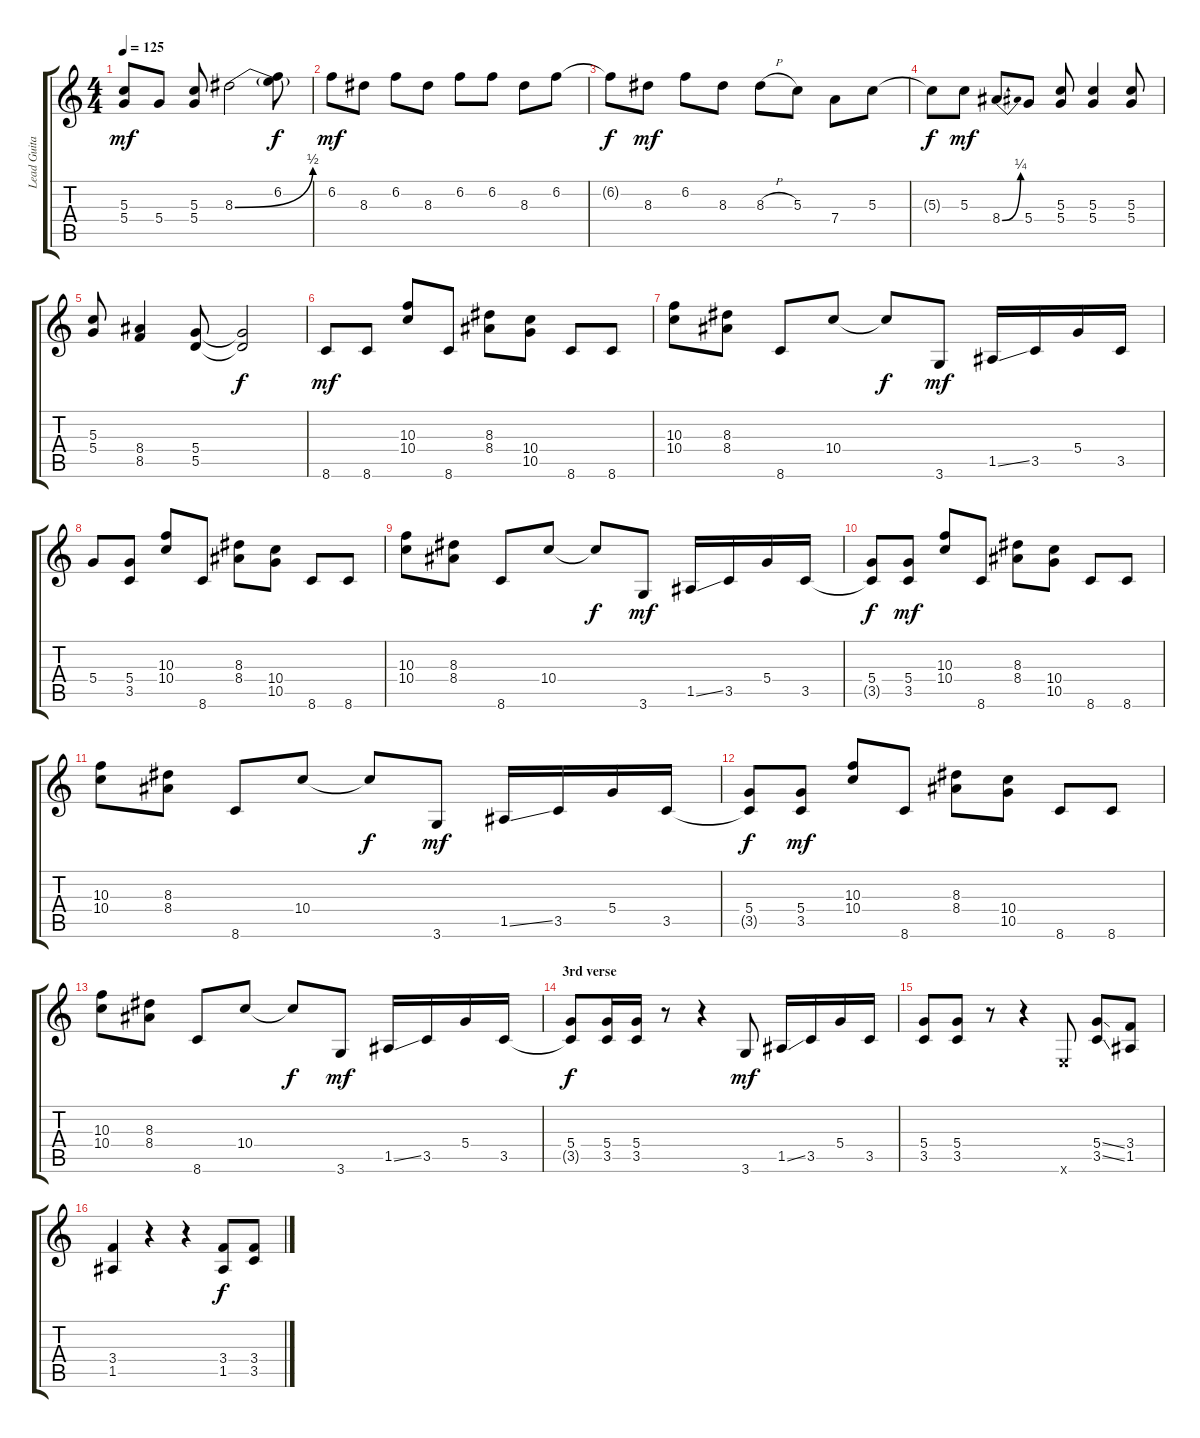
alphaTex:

\track ("Lead Guitar" "Lead Guita") {instrument distortionguitar}
\staff {score tabs}
\tuning (E4 B3 G3 D3 A2 E2) {hide}
\ts (4 4)
\tempo 125
\clef g2
\ks c
(5.3 5.4).8{dy mf} 5.4.8 (5.3 5.4).8 8.3{be (bend 0 0 60 2)}.2 (6.2 8.3{t}).8{dy f} |
6.2.8{dy mf} 8.3.8 6.2.8 8.3.8 6.2.8 6.2.8 8.3.8 6.2.8 |
6.2{t}.8{dy f} 8.3.8{dy mf} 6.2.8 8.3.8 8.3{h}.8 5.3.8 7.4.8 5.3.8 |
5.3{t}.8{dy f} 5.3.8{dy mf} 8.4{be (bend 0 0 60 1)}.8 5.4.8 (5.3 5.4).8 (5.3 5.4).4 (5.3 5.4).8 |
(5.3 5.4).8 (8.4 8.5).4 (5.4 5.5).8 (5.4{t} 5.5{t}).2{dy f} |
8.6.8{dy mf} 8.6.8 (10.3 10.4).8 8.6.8 (8.3 8.4).8 (10.4 10.5).8 8.6.8 8.6.8 |
(10.3 10.4).8 (8.3 8.4).8 8.6.8 10.4.8 10.4{t}.8{dy f} 3.6.8{dy mf} 1.5{ss}.16 3.5.16 5.4.16 3.5.16 |
5.4.8 (5.4 3.5).8 (10.3 10.4).8 8.6.8 (8.3 8.4).8 (10.4 10.5).8 8.6.8 8.6.8 |
(10.3 10.4).8 (8.3 8.4).8 8.6.8 10.4.8 10.4{t}.8{dy f} 3.6.8{dy mf} 1.5{ss}.16 3.5.16 5.4.16 3.5.16 |
(5.4 3.5{t}).8{dy f} (5.4 3.5).8{dy mf} (10.3 10.4).8 8.6.8 (8.3 8.4).8 (10.4 10.5).8 8.6.8 8.6.8 |
(10.3 10.4).8 (8.3 8.4).8 8.6.8 10.4.8 10.4{t}.8{dy f} 3.6.8{dy mf} 1.5{ss}.16 3.5.16 5.4.16 3.5.16 |
(5.4 3.5{t}).8{dy f} (5.4 3.5).8{dy mf} (10.3 10.4).8 8.6.8 (8.3 8.4).8 (10.4 10.5).8 8.6.8 8.6.8 |
(10.3 10.4).8 (8.3 8.4).8 8.6.8 10.4.8 10.4{t}.8{dy f} 3.6.8{dy mf} 1.5{ss}.16 3.5.16 5.4.16 3.5.16 |
\section ("" "3rd verse")
(5.4 3.5{t}).8{dy f} (5.4 3.5).16 (5.4 3.5).16 r.8 r.4 3.6.8{dy mf} 1.5{ss}.16 3.5.16 5.4.16 3.5.16 |
(5.4 3.5).8 (5.4 3.5).8 r.8 r.4 0.6{x}.8 (5.4{ss} 3.5{ss}).8 (3.4 1.5).8 |
(3.4 1.5).4 r.4 r.4 (3.4 1.5).8{dy f} (3.4 3.5).8
